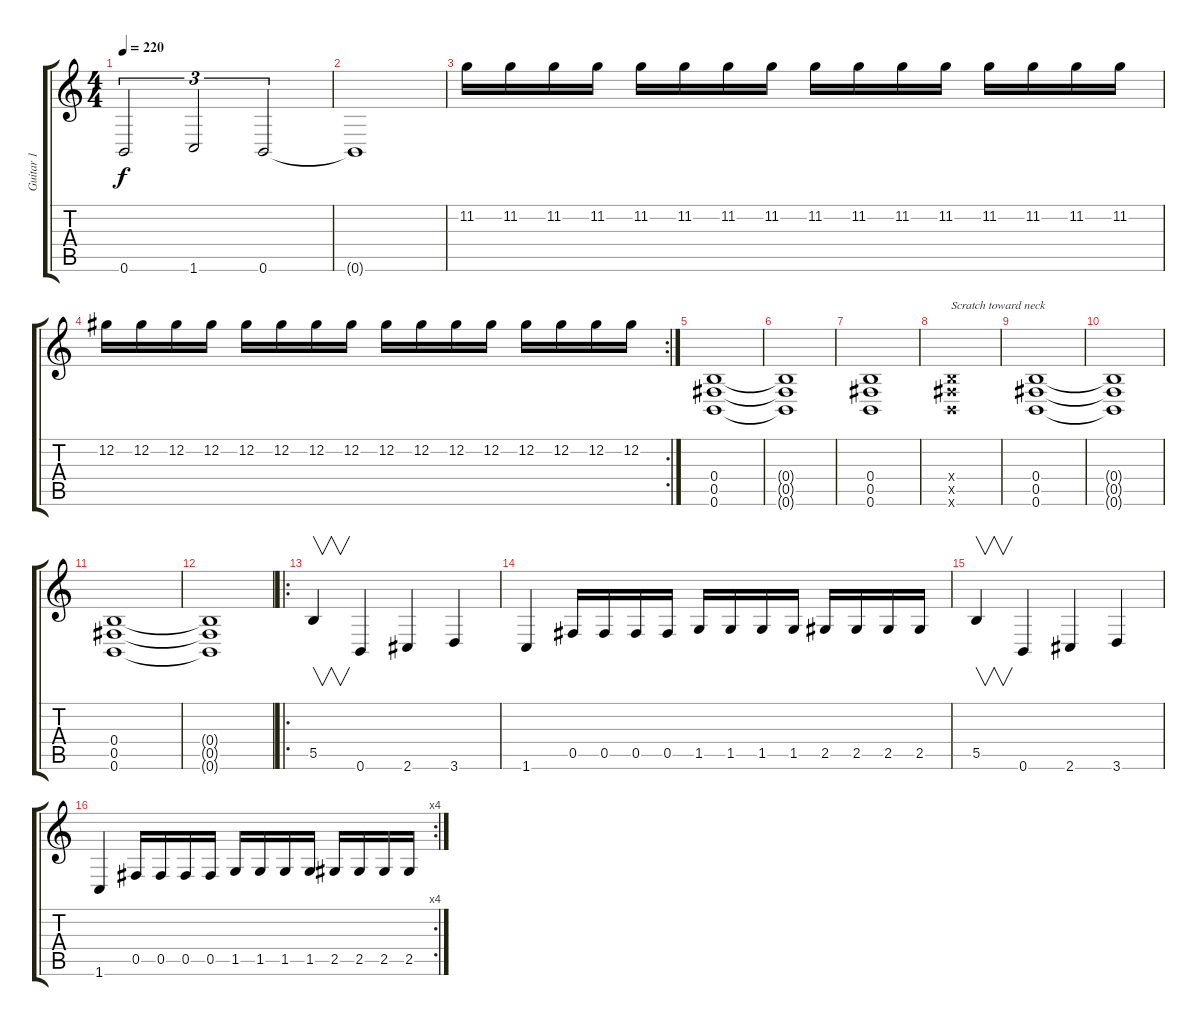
\track ("Guitar 1" "Guitar 1") {instrument distortionguitar}
\staff {score tabs}
\tuning (Db4 Ab3 E3 B2 Gb2 B1) {hide}
\ts (4 4)
\tempo 220
\clef g2
\ks c
0.6.2{tu (3 2) dy f} 1.6.2{tu (3 2)} 0.6.2{tu (3 2)} |
0.6{t}.1 |
11.2.16 11.2.16 11.2.16 11.2.16 11.2.16 11.2.16 11.2.16 11.2.16 11.2.16 11.2.16 11.2.16 11.2.16 11.2.16 11.2.16 11.2.16 11.2.16 |
\rc 2
12.2.16 12.2.16 12.2.16 12.2.16 12.2.16 12.2.16 12.2.16 12.2.16 12.2.16 12.2.16 12.2.16 12.2.16 12.2.16 12.2.16 12.2.16 12.2.16 |
(0.4 0.5 0.6).1 |
(0.4{t} 0.5{t} 0.6{t}).1 |
(0.4 0.5 0.6).1 |
(0.4{x} 0.5{x} 0.6{x}).1{txt "Scratch toward neck"} |
(0.4 0.5 0.6).1 |
(0.4{t} 0.5{t} 0.6{t}).1 |
(0.4 0.5 0.6).1 |
(0.4{t} 0.5{t} 0.6{t}).1 |
\ro
5.5.4{v} 0.6.4 2.6.4 3.6.4 |
1.6.4 0.5.16 0.5.16 0.5.16 0.5.16 1.5.16 1.5.16 1.5.16 1.5.16 2.5.16 2.5.16 2.5.16 2.5.16 |
5.5.4{v} 0.6.4 2.6.4 3.6.4 |
\rc 4
1.6.4 0.5.16 0.5.16 0.5.16 0.5.16 1.5.16 1.5.16 1.5.16 1.5.16 2.5.16 2.5.16 2.5.16 2.5.16
